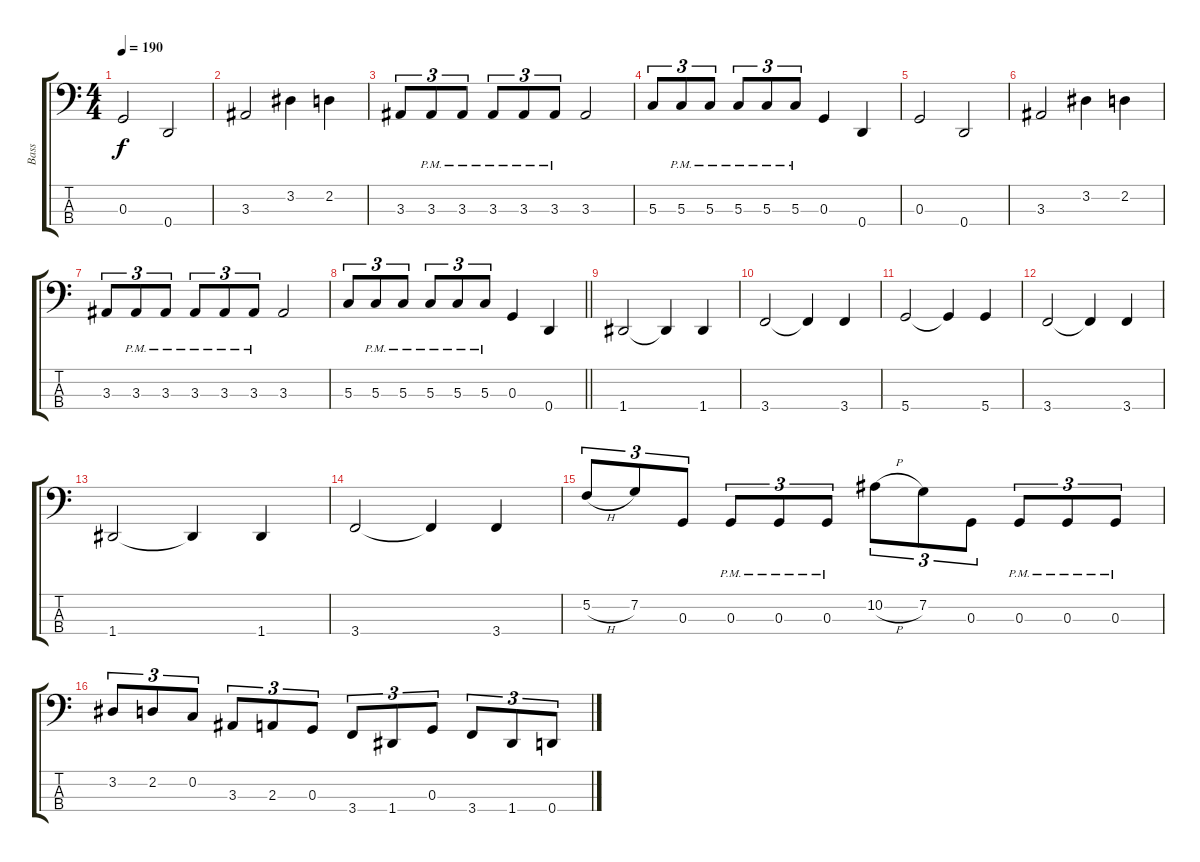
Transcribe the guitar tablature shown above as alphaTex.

\track ("Bass" "Bass") {instrument electricbassfinger}
\staff {score tabs}
\tuning (F2 C2 G1 D1) {hide}
\ts (4 4)
\tempo 190
\clef f4
\ks c
0.3.2{dy f instrument electricbassfinger} 0.4.2 |
3.3.2 3.2.4 2.2.4 |
3.3.8{tu (3 2)} 3.3{pm}.8{tu (3 2)} 3.3{pm}.8{tu (3 2)} 3.3{pm}.8{tu (3 2)} 3.3{pm}.8{tu (3 2)} 3.3{pm}.8{tu (3 2)} 3.3.2 |
5.3.8{tu (3 2)} 5.3{pm}.8{tu (3 2)} 5.3{pm}.8{tu (3 2)} 5.3{pm}.8{tu (3 2)} 5.3{pm}.8{tu (3 2)} 5.3{pm}.8{tu (3 2)} 0.3.4 0.4.4 |
0.3.2 0.4.2 |
3.3.2 3.2.4 2.2.4 |
3.3.8{tu (3 2)} 3.3{pm}.8{tu (3 2)} 3.3{pm}.8{tu (3 2)} 3.3{pm}.8{tu (3 2)} 3.3{pm}.8{tu (3 2)} 3.3{pm}.8{tu (3 2)} 3.3.2 |
\barLineRight lightlight
5.3.8{tu (3 2)} 5.3{pm}.8{tu (3 2)} 5.3{pm}.8{tu (3 2)} 5.3{pm}.8{tu (3 2)} 5.3{pm}.8{tu (3 2)} 5.3{pm}.8{tu (3 2)} 0.3.4 0.4.4 |
1.4.2 1.4{t}.4 1.4.4 |
3.4.2 3.4{t}.4 3.4.4 |
5.4.2 5.4{t}.4 5.4.4 |
3.4.2 3.4{t}.4 3.4.4 |
1.4.2 1.4{t}.4 1.4.4 |
3.4.2 3.4{t}.4 3.4.4 |
5.2{h}.8{tu (3 2)} 7.2.8{tu (3 2)} 0.3.8{tu (3 2)} 0.3{pm}.8{tu (3 2)} 0.3{pm}.8{tu (3 2)} 0.3{pm}.8{tu (3 2)} 10.2{h}.8{tu (3 2)} 7.2.8{tu (3 2)} 0.3.8{tu (3 2)} 0.3{pm}.8{tu (3 2)} 0.3{pm}.8{tu (3 2)} 0.3{pm}.8{tu (3 2)} |
3.2.8{tu (3 2)} 2.2.8{tu (3 2)} 0.2.8{tu (3 2)} 3.3.8{tu (3 2)} 2.3.8{tu (3 2)} 0.3.8{tu (3 2)} 3.4.8{tu (3 2)} 1.4.8{tu (3 2)} 0.3.8{tu (3 2)} 3.4.8{tu (3 2)} 1.4.8{tu (3 2)} 0.4.8{tu (3 2)}
